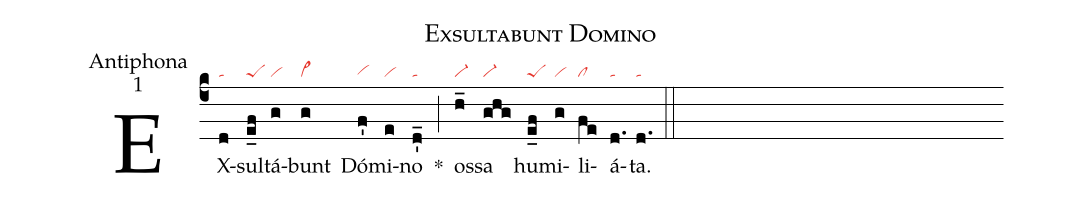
name: Exsultabunt Domino;
office-part: Antiphona;
mode: 1;
nabc-lines: 1;
%%
(c4)
EX(d|ta)sul(e_f|peS)tá(g|vi)bunt(g|vi>) Dó(f'|vihg)mi(e|vi)no(d'_|ta) *(;)
os(h_|vi-)sa(ghg|vi-) hu(e_f|peS)mi(g|vi)li(fe|cl)á(d.|ta)ta.(d.|ta) (::)
